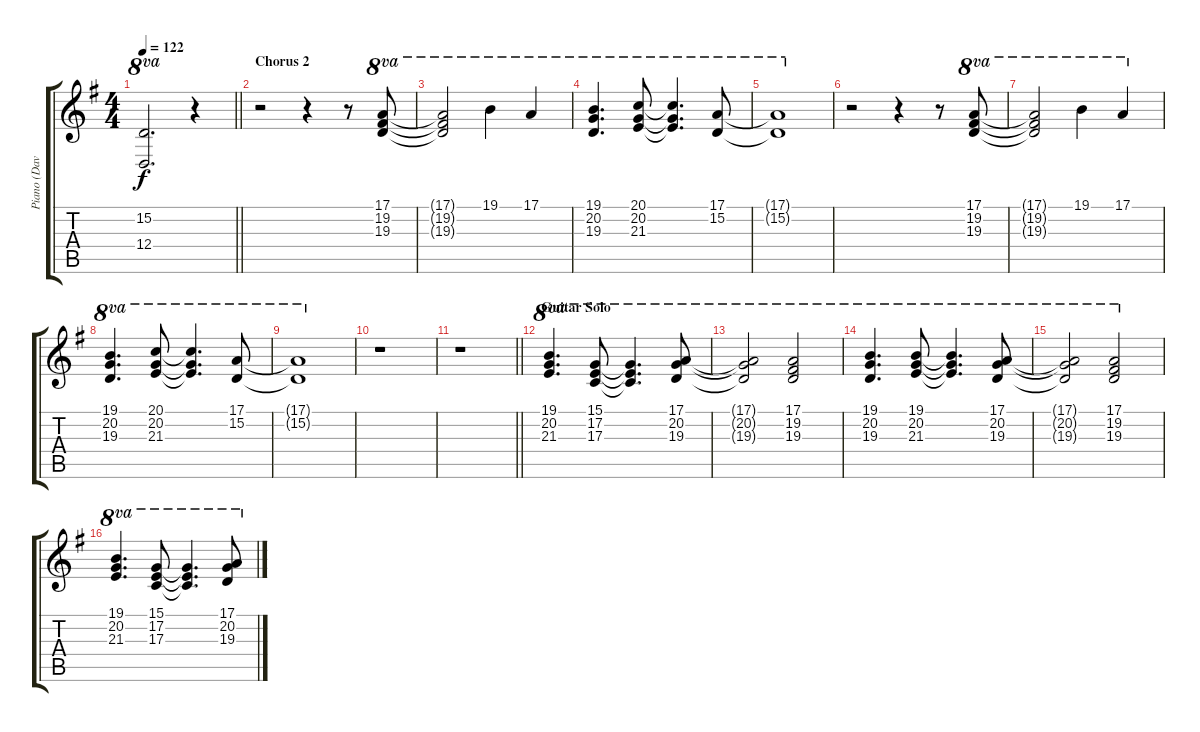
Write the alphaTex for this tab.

\track ("Piano (David Bryan)" "Piano (Dav") {instrument electricgrandpiano}
\staff {score tabs}
\tuning (E4 B3 G3 D3 A2 E2) {hide}
\ts (4 4)
\tempo 122
\clef g2
\barLineRight lightlight
\ks eminor
(15.2 12.4).2{d ot 8va dy f} r.4 |
\section ("" "Chorus 2")
r.2 r.4 r.8 (17.1 19.2 19.3).8{ot 8va} |
(17.1{t} 19.2{t} 19.3{t}).2{ot 8va} 19.1.4{ot 8va} 17.1.4{ot 8va} |
(19.1 20.2 19.3).4{d ot 8va} (20.1 20.2 21.3).8{ot 8va} (20.1{t} 20.2{t} 21.3{t}).4{d ot 8va} (17.1 15.2).8{ot 8va} |
(17.1{t} 15.2{t}).1{ot 8va} |
r.2 r.4 r.8 (17.1 19.2 19.3).8{ot 8va} |
(17.1{t} 19.2{t} 19.3{t}).2{ot 8va} 19.1.4{ot 8va} 17.1.4{ot 8va} |
(19.1 20.2 19.3).4{d ot 8va} (20.1 20.2 21.3).8{ot 8va} (20.1{t} 20.2{t} 21.3{t}).4{d ot 8va} (17.1 15.2).8{ot 8va} |
(17.1{t} 15.2{t}).1{ot 8va} |
r.1 |
\barLineRight lightlight
r.1 |
\section ("" "Guitar Solo")
(19.1 20.2 21.3).4{d ot 8va} (15.1 17.2 17.3).8{ot 8va} (15.1{t} 17.2{t} 17.3{t}).4{d ot 8va} (17.1 20.2 19.3).8{ot 8va} |
(17.1{t} 20.2{t} 19.3{t}).2{ot 8va} (17.1 19.2 19.3).2{ot 8va} |
(19.1 20.2 19.3).4{d ot 8va} (19.1 20.2 21.3).8{ot 8va} (19.1{t} 20.2{t} 21.3{t}).4{d ot 8va} (17.1 20.2 19.3).8{ot 8va} |
(17.1{t} 20.2{t} 19.3{t}).2{ot 8va} (17.1 19.2 19.3).2{ot 8va} |
(19.1 20.2 21.3).4{d ot 8va} (15.1 17.2 17.3).8{ot 8va} (15.1{t} 17.2{t} 17.3{t}).4{d ot 8va} (17.1 20.2 19.3).8{ot 8va}
